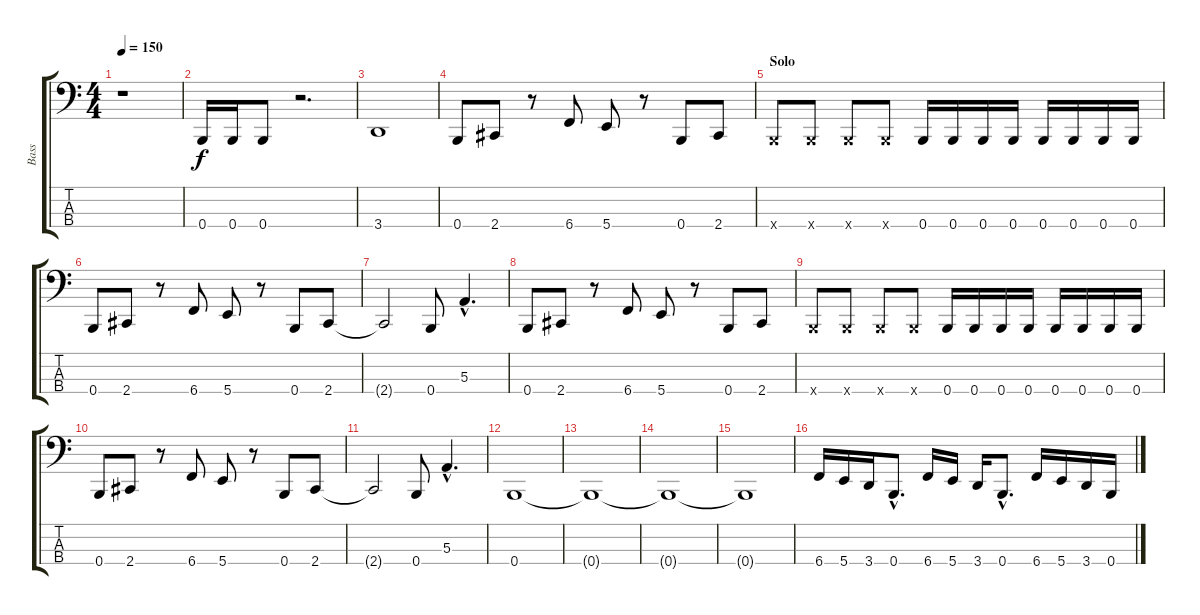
\track ("Bass" "Bass") {instrument electricbasspick}
\staff {score tabs}
\tuning (D2 A1 E1 B0) {hide}
\ts (4 4)
\tempo 150
\clef f4
\ks c
r.1{dy f} |
0.4.16 0.4.16 0.4.8 r.2{d} |
3.4.1 |
0.4.8 2.4.8 r.8 6.4.8 5.4.8 r.8 0.4.8 2.4.8 |
\section ("" "Solo")
0.4{x}.8 0.4{x}.8 0.4{x}.8 0.4{x}.8 0.4.16 0.4.16 0.4.16 0.4.16 0.4.16 0.4.16 0.4.16 0.4.16 |
0.4.8 2.4.8 r.8 6.4.8 5.4.8 r.8 0.4.8 2.4.8 |
2.4{t}.2 0.4.8 5.3{hac}.4{d} |
0.4.8 2.4.8 r.8 6.4.8 5.4.8 r.8 0.4.8 2.4.8 |
0.4{x}.8 0.4{x}.8 0.4{x}.8 0.4{x}.8 0.4.16 0.4.16 0.4.16 0.4.16 0.4.16 0.4.16 0.4.16 0.4.16 |
0.4.8 2.4.8 r.8 6.4.8 5.4.8 r.8 0.4.8 2.4.8 |
2.4{t}.2 0.4.8 5.3{hac}.4{d} |
0.4.1 |
0.4{t}.1 |
0.4{t}.1 |
0.4{t}.1 |
6.4.16 5.4.16 3.4.16 0.4{hac}.8{d} 6.4.16 5.4.16 3.4.16 0.4{hac}.8{d} 6.4.16 5.4.16 3.4.16 0.4.16
